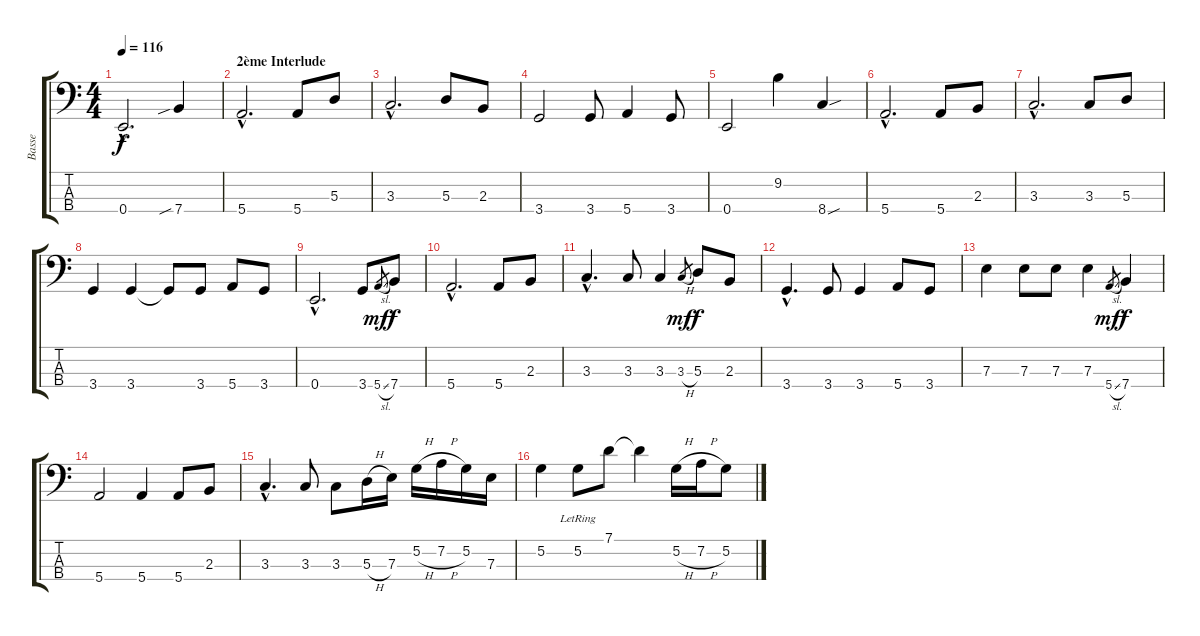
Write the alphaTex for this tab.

\track ("Basse" "Basse") {instrument electricbassfinger}
\staff {score tabs}
\tuning (G2 D2 A1 E1) {hide}
\ts (4 4)
\tempo 116
\clef f4
\ks c
0.4{hac}.2{d dy f} 7.4{sib}.4 |
\section ("" "2ème Interlude")
5.4{hac}.2{d} 5.4.8 5.3.8 |
3.3{hac}.2{d} 5.3.8 2.3.8 |
3.4.2 3.4.8 5.4.4 3.4.8 |
0.4.2 9.2.4 8.4{sou}.4 |
5.4{hac}.2{d} 5.4.8 2.3.8 |
3.3{hac}.2{d} 3.3.8 5.3.8 |
3.4.4 3.4.4 3.4{t}.8 3.4.8 5.4.8 3.4.8 |
0.4{hac}.2{d} 3.4.8 5.4{sl}.8{gr dy mf} 7.4.8{dy f} |
5.4{hac}.2{d} 5.4.8 2.3.8 |
3.3{hac}.4{d} 3.3.8 3.3.4 3.3{h}.8{gr dy mf} 5.3.8{dy f} 2.3.8 |
3.4{hac}.4{d} 3.4.8 3.4.4 5.4.8 3.4.8 |
7.3.4 7.3.8 7.3.8 7.3.4 5.4{sl}.8{gr dy mf} 7.4.4{dy f} |
5.4.2 5.4.4 5.4.8 2.3.8 |
3.3{hac}.4{d} 3.3.8 3.3.8 5.3{h}.16 7.3.16 5.2{h}.16 7.2{h}.16 5.2.16 7.3.16 |
5.2.4 5.2{lr}.8 7.1.8 7.1{t}.4 5.2{h}.16 7.2{h}.16 5.2.8
